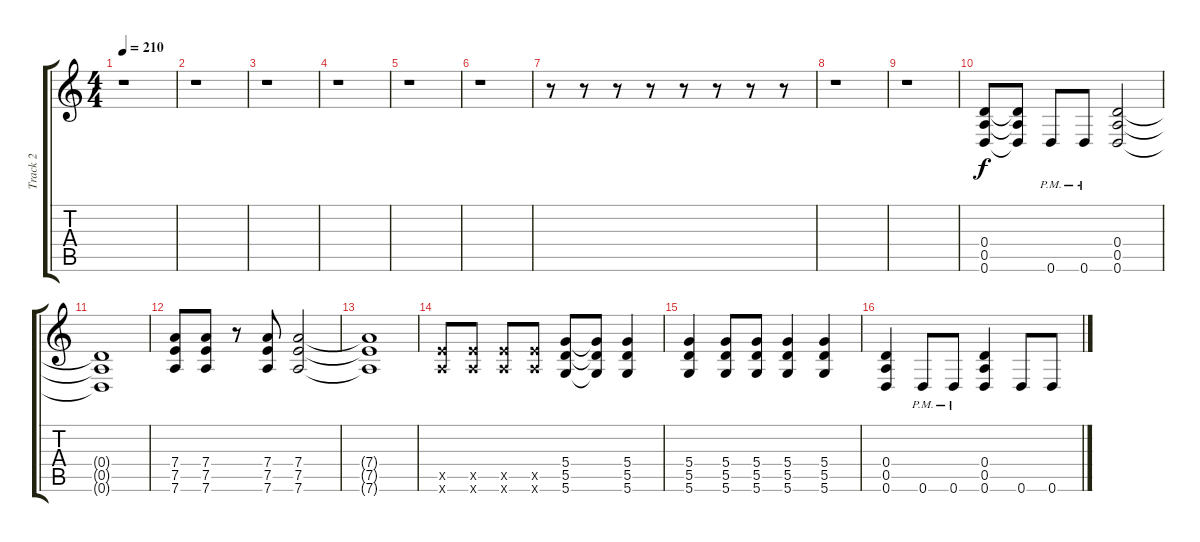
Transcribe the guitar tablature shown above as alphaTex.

\track ("Track 2" "Track 2") {instrument distortionguitar}
\staff {score tabs}
\tuning (E4 B3 G3 D3 A2 D2) {hide}
\ts (4 4)
\tempo 210
\clef g2
\ks c
r.1{dy f} |
r.1 |
r.1 |
r.1 |
r.1 |
r.1 |
r.8 r.8 r.8 r.8 r.8 r.8 r.8 r.8 |
r.1 |
r.1 |
(0.4 0.5 0.6).8 (0.4{t} 0.5{t} 0.6{t}).8 0.6{pm}.8 0.6{pm}.8 (0.4 0.5 0.6).2 |
(0.4{t} 0.5{t} 0.6{t}).1 |
(7.4 7.5 7.6).8 (7.4 7.5 7.6).8 r.8 (7.4 7.5 7.6).8 (7.4 7.5 7.6).2 |
(7.4{t} 7.5{t} 7.6{t}).1 |
(7.5{x} 7.6{x}).8 (7.5{x} 7.6{x}).8 (7.5{x} 7.6{x}).8 (7.5{x} 7.6{x}).8 (5.4 5.5 5.6).8 (5.4{t} 5.5{t} 5.6{t}).8 (5.4 5.5 5.6).4 |
(5.4 5.5 5.6).4 (5.4 5.5 5.6).8 (5.4 5.5 5.6).8 (5.4 5.5 5.6).4 (5.4 5.5 5.6).4 |
(0.4 0.5 0.6).4 0.6{pm}.8 0.6{pm}.8 (0.4 0.5 0.6).4 0.6.8 0.6.8
